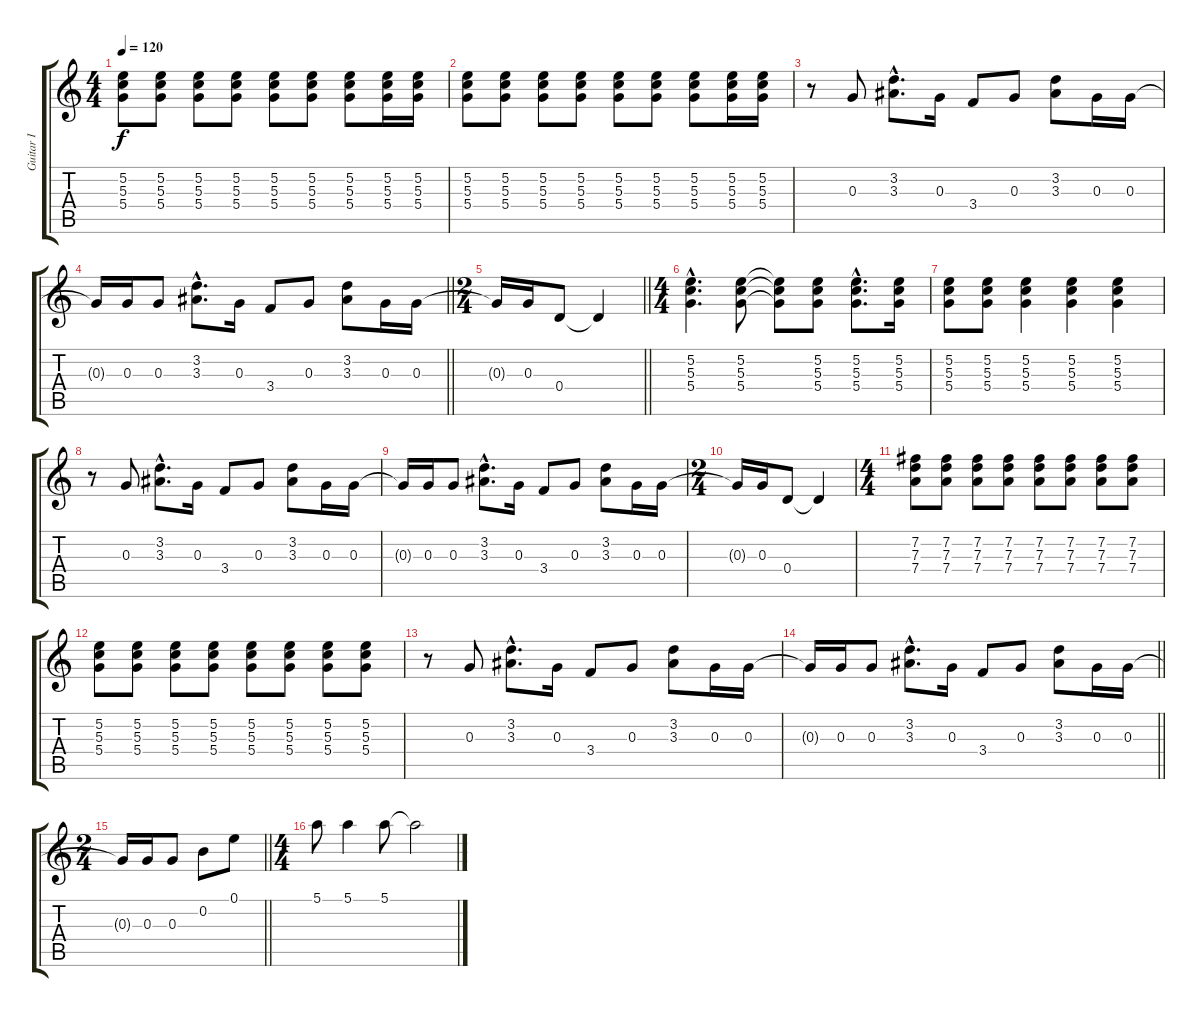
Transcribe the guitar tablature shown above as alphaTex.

\track ("Guitar I" "Guitar I") {instrument acousticguitarnylon}
\staff {score tabs}
\tuning (E4 B3 G3 D3 A2 E2) {hide}
\ts (4 4)
\tempo 120
\clef g2
\ks c
(5.2 5.3 5.4).8{dy f} (5.2 5.3 5.4).8 (5.2 5.3 5.4).8 (5.2 5.3 5.4).8 (5.2 5.3 5.4).8 (5.2 5.3 5.4).8 (5.2 5.3 5.4).8 (5.2 5.3 5.4).16 (5.2 5.3 5.4).16 |
(5.2 5.3 5.4).8 (5.2 5.3 5.4).8 (5.2 5.3 5.4).8 (5.2 5.3 5.4).8 (5.2 5.3 5.4).8 (5.2 5.3 5.4).8 (5.2 5.3 5.4).8 (5.2 5.3 5.4).16 (5.2 5.3 5.4).16 |
r.8 0.3.8 (3.2{hac} 3.3{hac}).8{d} 0.3.16 3.4.8 0.3.8 (3.2 3.3).8 0.3.16 0.3.16 |
\barLineRight lightlight
0.3{t}.16 0.3.16 0.3.8 (3.2{hac} 3.3{hac}).8{d} 0.3.16 3.4.8 0.3.8 (3.2 3.3).8 0.3.16 0.3.16 |
\ts (2 4)
\barLineRight lightlight
0.3{t}.16 0.3.16 0.4.8 0.4{t}.4 |
\ts (4 4)
(5.2{hac} 5.3{hac} 5.4{hac}).4{d} (5.2 5.3 5.4).8 (5.2{t} 5.3{t} 5.4{t}).8 (5.2 5.3 5.4).8 (5.2{hac} 5.3{hac} 5.4{hac}).8{d} (5.2 5.3 5.4).16 |
(5.2 5.3 5.4).8 (5.2 5.3 5.4).8 (5.2 5.3 5.4).4 (5.2 5.3 5.4).4 (5.2 5.3 5.4).4 |
r.8 0.3.8 (3.2{hac} 3.3{hac}).8{d} 0.3.16 3.4.8 0.3.8 (3.2 3.3).8 0.3.16 0.3.16 |
0.3{t}.16 0.3.16 0.3.8 (3.2{hac} 3.3{hac}).8{d} 0.3.16 3.4.8 0.3.8 (3.2 3.3).8 0.3.16 0.3.16 |
\ts (2 4)
0.3{t}.16 0.3.16 0.4.8 0.4{t}.4 |
\ts (4 4)
(7.2 7.3 7.4).8 (7.2 7.3 7.4).8 (7.2 7.3 7.4).8 (7.2 7.3 7.4).8 (7.2 7.3 7.4).8 (7.2 7.3 7.4).8 (7.2 7.3 7.4).8 (7.2 7.3 7.4).8 |
(5.2 5.3 5.4).8 (5.2 5.3 5.4).8 (5.2 5.3 5.4).8 (5.2 5.3 5.4).8 (5.2 5.3 5.4).8 (5.2 5.3 5.4).8 (5.2 5.3 5.4).8 (5.2 5.3 5.4).8 |
r.8 0.3.8 (3.2{hac} 3.3{hac}).8{d} 0.3.16 3.4.8 0.3.8 (3.2 3.3).8 0.3.16 0.3.16 |
\barLineRight lightlight
0.3{t}.16 0.3.16 0.3.8 (3.2{hac} 3.3{hac}).8{d} 0.3.16 3.4.8 0.3.8 (3.2 3.3).8 0.3.16 0.3.16 |
\ts (2 4)
\barLineRight lightlight
0.3{t}.16 0.3.16 0.3.8 0.2.8 0.1.8 |
\ts (4 4)
5.1.8 5.1.4 5.1.8 5.1{t}.2
